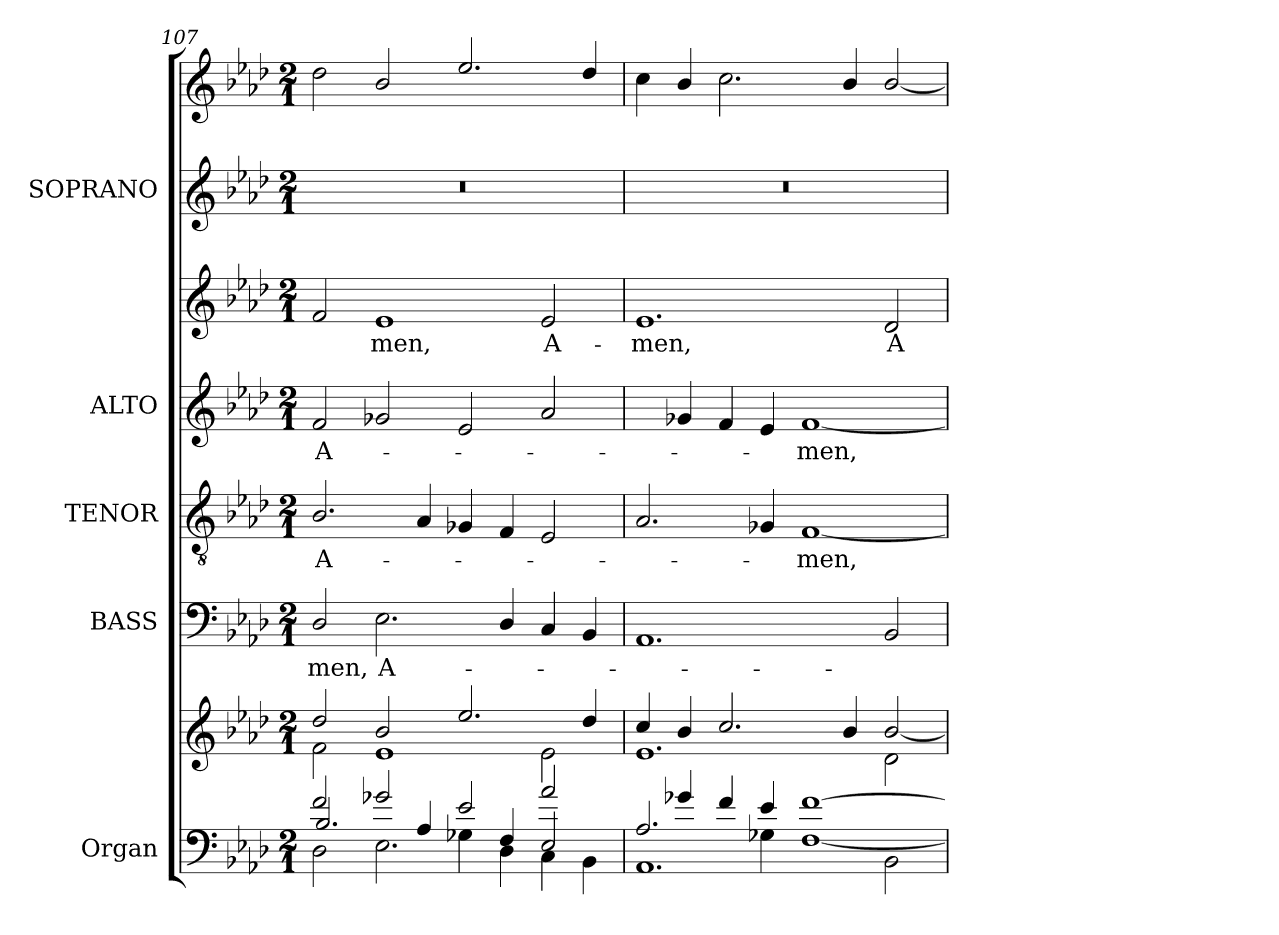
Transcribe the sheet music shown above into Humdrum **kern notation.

**kern	**kern	**kern	**text	**kern	**text	**kern	**text	**kern	**text	**kern	**kern
*part5	*part5	*part4	*part4	*part3	*part3	*part2	*part2	*part2	*part2	*part1	*part1
*staff8	*staff7	*staff6	*staff6	*staff5	*staff5	*staff4	*staff4	*staff3	*staff3	*staff2	*staff1
*I"Organ	*	*I"BASS	*	*I"TENOR	*	*I"ALTO	*	*	*	*I"SOPRANO	*
*I'Org.	*	*I'B.	*	*I'T.	*	*I'A.	*	*	*	*I'S.	*
*clefF4	*clefG2	*clefF4	*	*clefGv2	*	*clefG2	*	*clefG2	*	*clefG2	*clefG2
*	*	*	*	*ITrd7c12	*	*	*	*	*	*	*
*k[b-e-a-d-]	*k[b-e-a-d-]	*k[b-e-a-d-]	*	*k[b-e-a-d-]	*	*k[b-e-a-d-]	*	*k[b-e-a-d-]	*	*k[b-e-a-d-]	*k[b-e-a-d-]
*A-:	*A-:	*A-:	*	*A-:	*	*A-:	*	*A-:	*	*A-:	*A-:
*M2/1	*M2/1	*M2/1	*	*M2/1	*	*M2/1	*	*M2/1	*	*M2/1	*M2/1
=107	=107	=107	=107	=107	=107	=107	=107	=107	=107	=107	=107
*^	*	*	*	*	*	*	*	*	*	*	*
*	*^	*	*	*	*	*	*	*	*	*	*	*
!	!	!	!LO:N:vis=1	!	!	!	!	!	!	!	!	!	!
*	*	*	*^	*	*	*	*	*	*	*	*	*	*
*	*	*	*	*^	*	*	*	*	*	*	*	*	*	*
!	!	!	!	!	!	!	!LO:LY:b:color=#000000	!	!	!	!	!	!	!	!
!	!	!	!	!	!	!	!	!	!LO:LY:b:color=#000000	!	!	!	!	!	!
!	!	!	!	!	!	!	!	!	!	!	!LO:LY:b:color=#000000	!	!	!LO:N:vis=1	!
2fi/	2.B-i/	2D-i\	0ryy	2dd-i/	2fi\	2D-i/	-men,	2.BB-i/	A-	2fi/	A-	2fi/	.	0r	2dd-i\
!	!	!	!	!	!	!	!LO:LY:b:color=#000000	!	!	!	!	!	!	!	!
!	!	!	!	!	!	!	!	!	!	!	!	!	!LO:LY:b:color=#000000	!	!
2g-Xi/	.	2.E-i\	.	2b-i/	1e-i	2.E-i\	A-	.	.	2g-Xi/	.	1e-i	-men,	.	2b-i/
.	4A-i/	.	.	.	.	.	.	4AA-i/	.	.	.	.	.	.	.
2e-i/	4G-Xi\	.	.	2.ee-i/	.	.	.	4GG-Xi/	.	2e-i/	.	.	.	.	2.ee-i/
.	4Fi/	4D-i\	.	.	.	4D-i/	.	4FFi/	.	.	.	.	.	.	.
!	!	!	!	!	!	!	!	!	!	!	!	!	!LO:LY:b:color=#000000	!	!
2a-i/	2E-i/	4Ci\	.	.	2e-i\	4Ci/	.	2EE-i/	.	2a-i/	.	2e-i/	A-	.	.
.	.	4BB-i\	.	4dd-i/	.	4BB-i/	.	.	.	.	.	.	.	.	4dd-i/
=108	=108	=108	=108	=108	=108	=108	=108	=108	=108	=108	=108	=108	=108	=108	=108
!	!	!	!LO:N:vis=1	!	!	!	!	!	!	!	!	!	!	!	!
!	!	!	!	!	!	!	!	!	!	!	!	!	!LO:LY:b:color=#000000	!LO:N:vis=1	!
4a-i/yy	2.A-i/	1.AA-i	0ryy	4cci/	1.e-i	1.AA-i	.	2.AA-i/	.	4a-i/yy	.	1.e-i	-men,	0r	4cci\
4g-Xi/	.	.	.	4b-i/	.	.	.	.	.	4g-Xi/	.	.	.	.	4b-i/
4fi/	.	.	.	2.cci/	.	.	.	.	.	4fi/	.	.	.	.	2.cci\
4e-i/	4G-Xi\	.	.	.	.	.	.	4GG-Xi/	.	4e-i/	.	.	.	.	.
!	!	!	!	!	!	!	!	!	!LO:LY:b:color=#000000	!	!	!	!	!	!
!	!	!	!	!	!	!	!	!	!	!	!LO:LY:b:color=#000000	!	!	!	!
[1fi	[1Fi	.	.	.	.	.	.	[1FFi	-men,	[1fi	-men,	.	.	.	.
.	.	.	.	4b-i/	.	.	.	.	.	.	.	.	.	.	4b-i/
!	!	!	!	!	!	!	!	!	!	!	!	!	!LO:LY:b:color=#000000	!	!
.	.	2BB-i\	.	[2b-i/	2d-i\	2BB-i/	.	.	.	.	.	2d-i/	A-	.	[2b-i/
*v	*v	*v	*	*	*	*	*	*	*	*	*	*	*	*	*
*	*v	*v	*v	*	*	*	*	*	*	*	*	*	*
=	=	=	=	=	=	=	=	=	=	=	=
*-	*-	*-	*-	*-	*-	*-	*-	*-	*-	*-	*-
